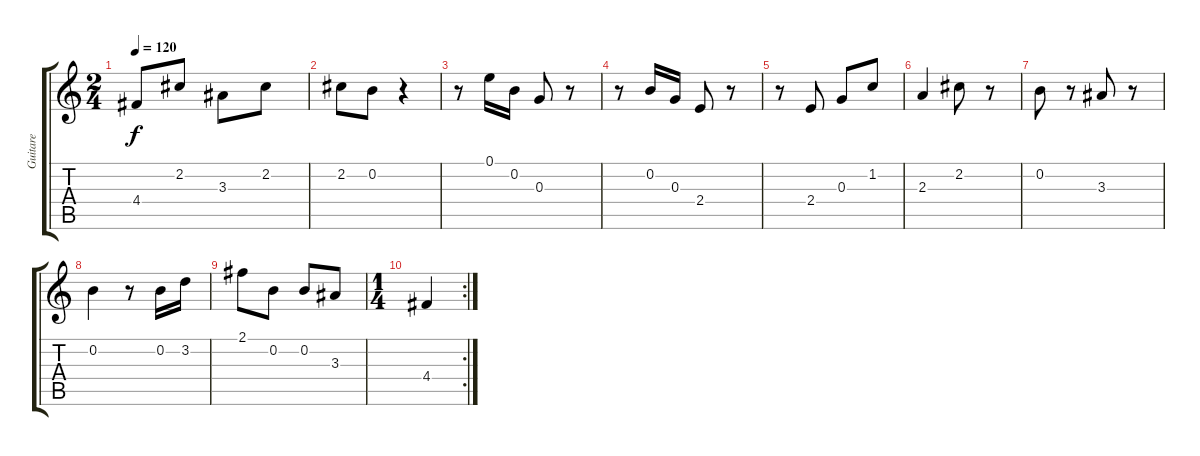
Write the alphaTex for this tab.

\track ("Guitare" "Guitare") {instrument acousticguitarsteel}
\staff {score tabs}
\tuning (E4 B3 G3 D3 A2 E2) {hide}
\ts (2 4)
\tempo 120
\clef g2
\ks c
4.4.8{dy f} 2.2.8 3.3.8 2.2.8 |
2.2.8 0.2.8 r.4 |
r.8 0.1.16 0.2.16 0.3.8 r.8 |
r.8 0.2.16 0.3.16 2.4.8 r.8 |
r.8 2.4.8 0.3.8 1.2.8 |
2.3.4 2.2.8 r.8 |
0.2.8 r.8 3.3.8 r.8 |
0.2.4 r.8 0.2.16 3.2.16 |
2.1.8 0.2.8 0.2.8 3.3.8 |
\rc 2
\ts (1 4)
4.4.4
